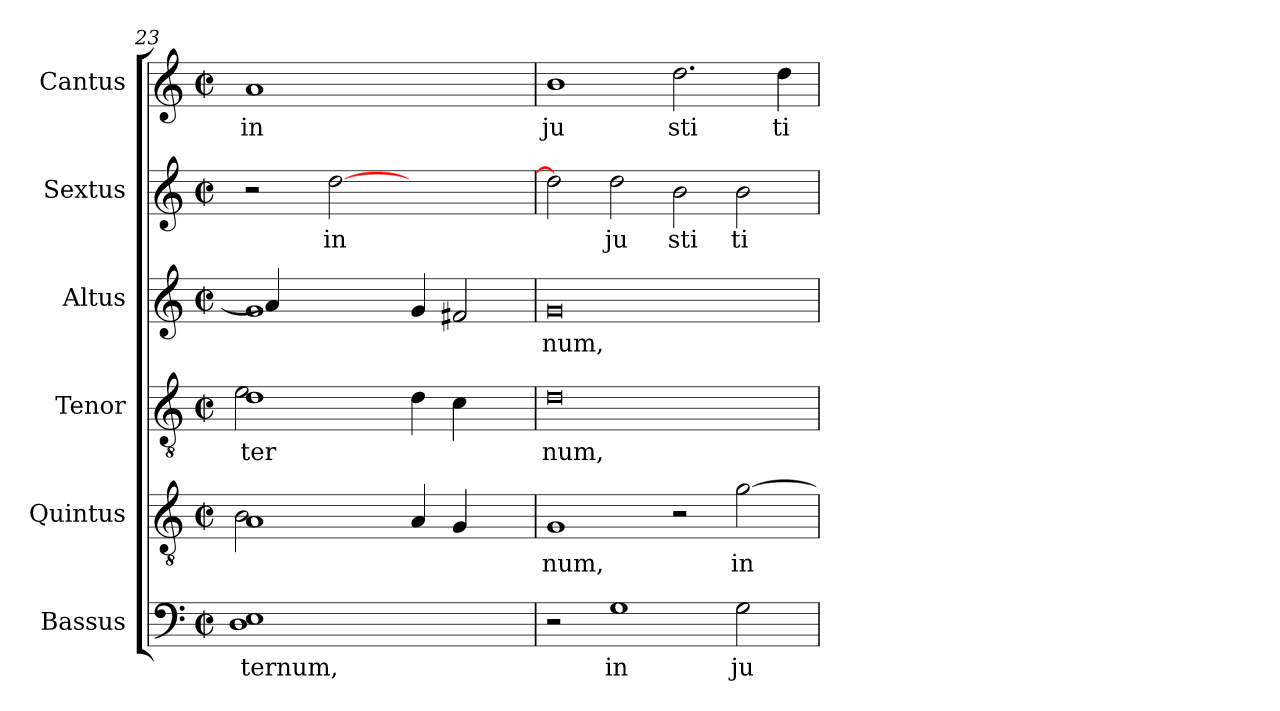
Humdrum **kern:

**kern	**text	**kern	**text	**kern	**text	**kern	**text	**kern	**text	**kern	**text
*part6	*part6	*part5	*part5	*part4	*part4	*part3	*part3	*part2	*part2	*part1	*part1
*staff6	*staff6	*staff5	*staff5	*staff4	*staff4	*staff3	*staff3	*staff2	*staff2	*staff1	*staff1
*I"Bassus	*	*I"Quintus	*	*I"Tenor	*	*I"Altus	*	*I"Sextus	*	*I"Cantus	*
*clefF4	*	*clefGv2	*	*clefGv2	*	*clefG2	*	*clefG2	*	*clefG2	*
*k[]	*	*k[]	*	*k[]	*	*k[]	*	*k[]	*	*k[]	*
*C:	*	*C:	*	*C:	*	*C:	*	*C:	*	*C:	*
*M2/2	*	*M2/2	*	*M2/2	*	*M2/2	*	*M2/2	*	*M2/2	*
*met(c|)	*	*met(c|)	*	*met(c|)	*	*met(c|)	*	*met(c|)	*	*met(c|)	*
=23	=23	=23	=23	=23	=23	=23	=23	=23	=23	=23	=23
!	!LO:LY:b:cj	!	!LO:LY:b:cj	!	!LO:LY:b:cj	!	!LO:LY:b:cj	!	!	!	!LO:LY:b:cj
*	*	*^	*	*^	*	*^	*	*	*	*	*
1E 1D	ternum,	1A	2B\	.	1d	2e\	ter	1g	4a/]	.	2r	.	1a	in
.	.	.	.	.	.	.	.	.	1.ryy	.	.	.	.	.
!	!	!	!	!	!	!	!	!	!	!	!	!LO:LY:b:cj	!	!
.	.	.	4ryy	.	.	4ryy	.	.	.	.	[>2dd\	in	.	.
.	.	.	1ryy	.	.	1ryy	.	.	.	.	.	.	.	.
!	!	!	!	!LO:LY:b:cj	!	!	!LO:LY:b:cj	!	!	!LO:LY:b:cj	!	!	!	!
2.ryy	.	4A/	.	.	4d\	.	.	4g/	.	.	2.ryy	.	2.ryy	.
!	!	!	!	!LO:LY:b:cj	!	!	!LO:LY:b:cj	!	!	!LO:LY:b:cj	!	!	!	!
.	.	4G/	.	.	4c\	.	.	2f#/	.	.	.	.	.	.
.	.	4ryy	.	.	4ryy	.	.	.	.	.	.	.	.	.
*	*	*v	*v	*	*	*	*	*v	*v	*	*	*	*	*
*	*	*	*	*v	*v	*	*	*	*	*	*	*
=24	=24	=24	=24	=24	=24	=24	=24	=24	=24	=24	=24
!	!	!	!LO:LY:b:cj	!	!LO:LY:b:cj	!	!LO:LY:b:cj	!	!LO:LY:b:cj	!	!LO:LY:b:cj
2r	.	1G	num,	0d	num,	0g	num,	2dd\]	.	1b	ju
!	!LO:LY:b:cj	!	!	!	!	!	!	!	!LO:LY:b:cj	!	!
1G	in	.	.	.	.	.	.	2dd\	ju	.	.
!	!	!	!	!	!	!	!	!	!LO:LY:b:cj	!	!LO:LY:b:cj
.	.	2r	.	.	.	.	.	2b\	sti	2.dd\	sti
!	!LO:LY:b:cj	!	!LO:LY:b:cj	!	!	!	!	!	!LO:LY:b:cj	!	!
2G\	ju	[>2g\	in	.	.	.	.	2b\	ti	.	.
!	!	!	!	!	!	!	!	!	!	!	!LO:LY:b:cj
.	.	.	.	.	.	.	.	.	.	4dd\	ti
=	=	=	=	=	=	=	=	=	=	=	=
*-	*-	*-	*-	*-	*-	*-	*-	*-	*-	*-	*-
